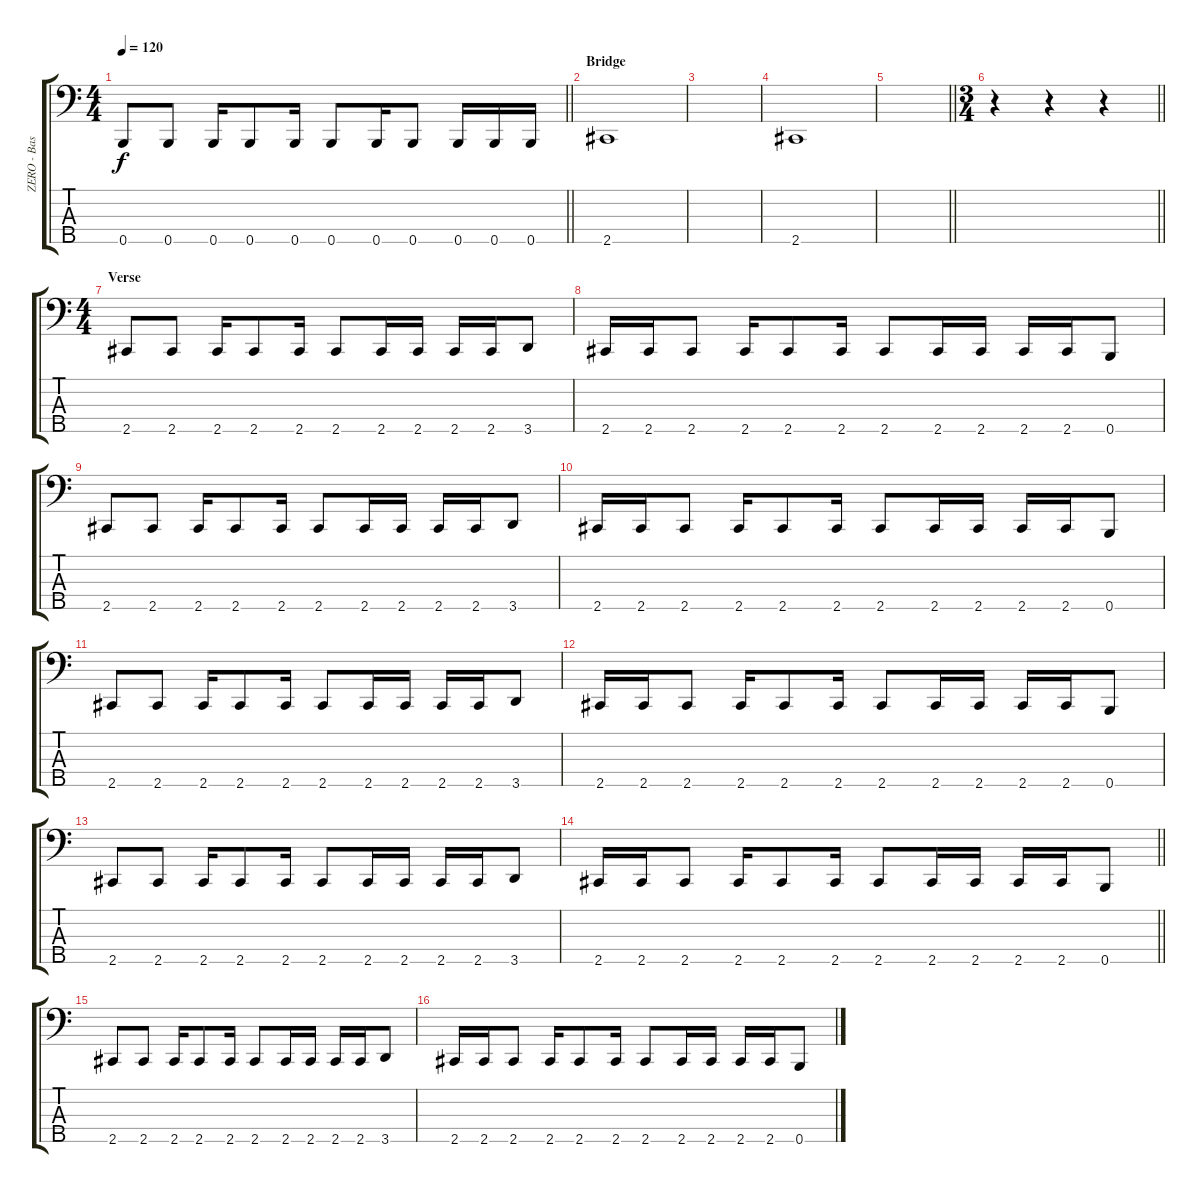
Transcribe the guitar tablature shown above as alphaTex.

\track ("ZERO - Bass" "ZERO - Bas") {instrument electricbassfinger}
\staff {score tabs}
\tuning (G2 D2 A1 E1 B0) {hide}
\ts (4 4)
\tempo 120
\clef f4
\barLineRight lightlight
\ks c
0.5.8{dy f} 0.5.8 0.5.16 0.5.8 0.5.16 0.5.8 0.5.16 0.5.8 0.5.16 0.5.16 0.5.16 |
\section ("" "Bridge")
2.5.1 |
|
2.5.1 |
\barLineRight lightlight
|
\ts (3 4)
\barLineRight lightlight
r.4 r.4 r.4 |
\ts (4 4)
\section ("" "Verse")
2.5.8 2.5.8 2.5.16 2.5.8 2.5.16 2.5.8 2.5.16 2.5.16 2.5.16 2.5.16 3.5.8 |
2.5.16 2.5.16 2.5.8 2.5.16 2.5.8 2.5.16 2.5.8 2.5.16 2.5.16 2.5.16 2.5.16 0.5.8 |
2.5.8 2.5.8 2.5.16 2.5.8 2.5.16 2.5.8 2.5.16 2.5.16 2.5.16 2.5.16 3.5.8 |
2.5.16 2.5.16 2.5.8 2.5.16 2.5.8 2.5.16 2.5.8 2.5.16 2.5.16 2.5.16 2.5.16 0.5.8 |
2.5.8 2.5.8 2.5.16 2.5.8 2.5.16 2.5.8 2.5.16 2.5.16 2.5.16 2.5.16 3.5.8 |
2.5.16 2.5.16 2.5.8 2.5.16 2.5.8 2.5.16 2.5.8 2.5.16 2.5.16 2.5.16 2.5.16 0.5.8 |
2.5.8 2.5.8 2.5.16 2.5.8 2.5.16 2.5.8 2.5.16 2.5.16 2.5.16 2.5.16 3.5.8 |
\barLineRight lightlight
2.5.16 2.5.16 2.5.8 2.5.16 2.5.8 2.5.16 2.5.8 2.5.16 2.5.16 2.5.16 2.5.16 0.5.8 |
\section ("" "")
2.5.8 2.5.8 2.5.16 2.5.8 2.5.16 2.5.8 2.5.16 2.5.16 2.5.16 2.5.16 3.5.8 |
2.5.16 2.5.16 2.5.8 2.5.16 2.5.8 2.5.16 2.5.8 2.5.16 2.5.16 2.5.16 2.5.16 0.5.8
